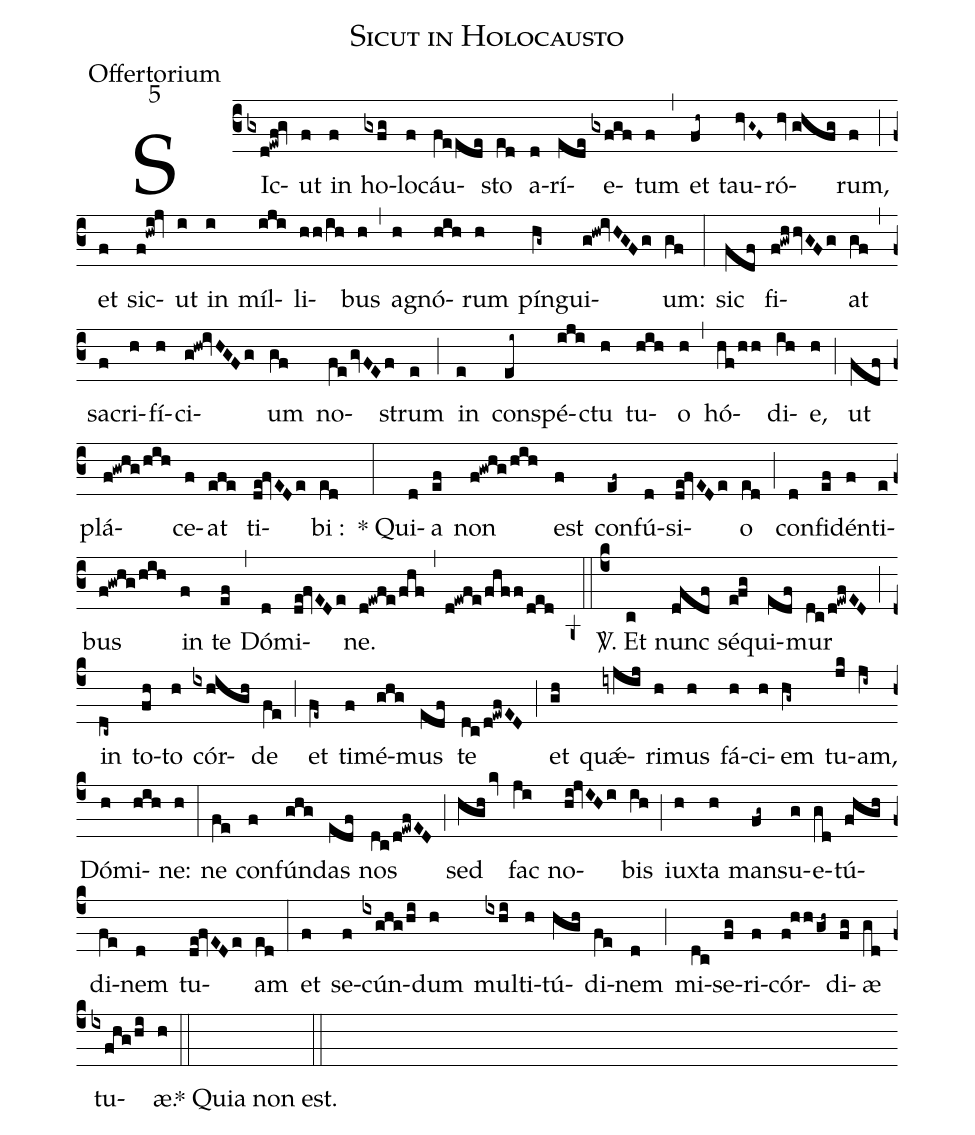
name:Sicut in Holocausto;
office-part:Offertorium;
mode:5;
%%
(c3) SIc(gxd!ewf!gv)ut(f) in(f) ho(gxfg)lo(f)cáu(feede)sto(ed) a(d)rí(ede)e(gxfgf)tum(f) (,) et(fh~) tau(hvG~F~)ró(hv//ghfg)rum,(f) (;) et(f) sic(f!hwi!jv)ut(i) in(i) míl(iji)li(hh/ih)bus(h) (,) a(h)gnó(hih)rum(h) pín(hg~)gui(g!hw!ivHGFg)um:(gf) (:) sic(fdf) fi(f!gwhhvGFg)at(gf) (,) sa(f)cri(h)fí(h)ci(g!hw!ivHGFg)um(gf) no(fegvFEf)strum(e) (;) in(e) con(ei~)spé(iji)ctu(h) tu(hih)o(h) (,) hó(hf/hh)di(ih)e,(h) (;) ut(fdf) plá(f!gwhg/hih)ce(f)at(efe) ti(de!fvEDe)bi :(ed) (:) * Qui(d)a(ef) non(f!gwhg/hih) est(f) con(ef~)fú(d)si(de!fvEDe)o(ed) (;) con(d)fi(ef)dén(f)ti(e)bus(f!gwhg/hih) in(f) te(ef) (,) Dó(d)mi(de!fvEDe)ne.(d!ewfe/fhf) (,) (d!ewfe/fhff/ded) (z0::c4)
<sp>V/</sp>. Et(c) nunc(dfdf) sé(efg)qui(edf)mur(dc/d!ewfED) (;) in(dc~) to(fh)to(h) cór(ixhigh)de(fe) (;) et(fe~) ti(f)mé(ghg)mus(edf) te(dc/d!ewfED) (;) et(gh) quǽ(iyjij)ri(h)mus(h) fá(h)ci(h)em(hg~) tu(jk)am,(ji~) Dó(h)mi(hih)ne:(h) (:) ne(fe) con(f)fún(ghg)das(edf) nos(dc/d!ewfED) (;) sed(hgh/kv) fac(ji) no(hi!jvIHi)bis(ih) (;) iux(h)ta(h) man(fg~)su(g)e(gd)tú(fhgh)di(fe)nem(d) tu(de!fvEDe)am(ed) (:) et(f) se(f)cún(ixghg/hi)dum(h) mul(ixhi)ti(h)tú(hgh)di(fe)nem(d) (;) mi(dc)se(fg)ri(f)cór(f!hh/gh~)di(fg)æ(gd) tu(ixfhg/hi)æ.(h) (::)
()* Quia non est.() (::)
